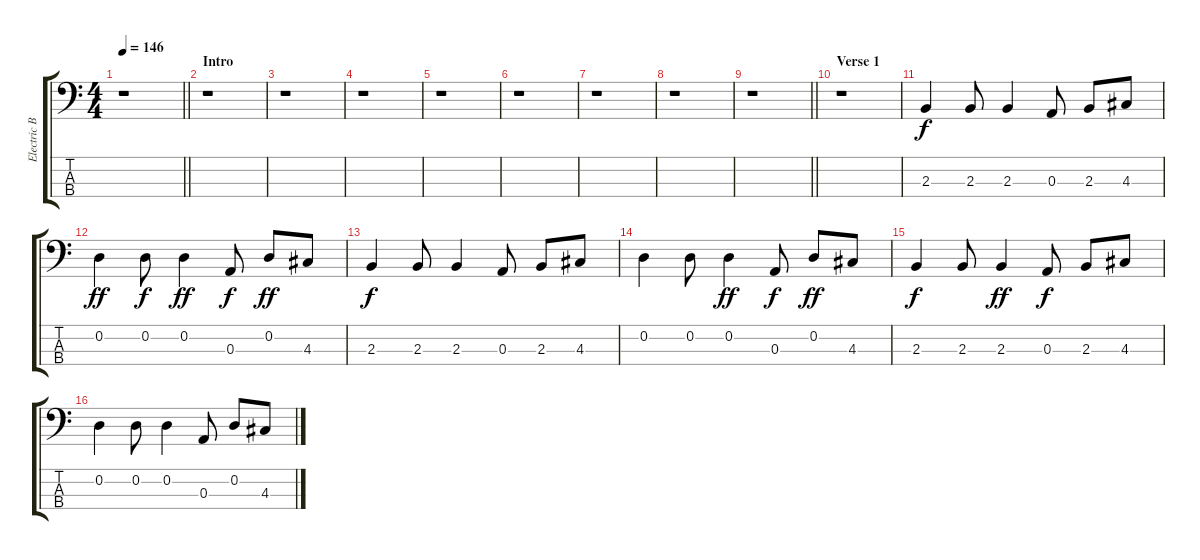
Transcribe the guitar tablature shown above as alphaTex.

\track ("Electric Bass" "Electric B") {instrument electricbassfinger}
\staff {score tabs}
\tuning (G2 D2 A1 E1) {hide}
\ts (4 4)
\tempo 146
\clef f4
\barLineRight lightlight
\ks c
r.1{dy f instrument electricbassfinger} |
\section ("" "Intro")
r.1 |
r.1 |
r.1 |
r.1 |
r.1 |
r.1 |
r.1 |
\barLineRight lightlight
r.1 |
\section ("" "Verse 1")
r.1 |
2.3.4 2.3.8 2.3.4 0.3.8 2.3.8 4.3.8 |
0.2.4{dy ff} 0.2.8{dy f} 0.2.4{dy ff} 0.3.8{dy f} 0.2.8{dy ff} 4.3.8 |
2.3.4{dy f} 2.3.8 2.3.4 0.3.8 2.3.8 4.3.8 |
0.2.4 0.2.8 0.2.4{dy ff} 0.3.8{dy f} 0.2.8{dy ff} 4.3.8 |
2.3.4{dy f} 2.3.8 2.3.4{dy ff} 0.3.8{dy f} 2.3.8 4.3.8 |
0.2.4 0.2.8 0.2.4 0.3.8 0.2.8 4.3.8
